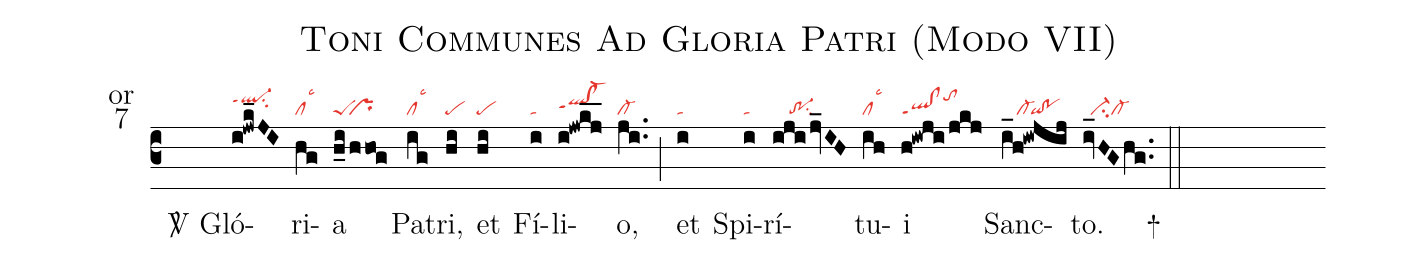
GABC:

name:Toni Communes Ad Gloria Patri (Modo VII);
office-part:or;
mode:7;
nabc-lines:1;
%%
(c3) ~() <sp>V/</sp> Gló(i!jwk_JI|ql-hjppt1su2)ri(hg|cllsc3)a(h_i/hhog|peS``pr) Pa(ig|cllsc3)tri,(hi|pe) et(hi|pe) Fí(i|ta)li(i!jwkj__|qlhh!cl-hhppt1)o,(ji..|cl-) (;) et(i|ta) Spi(i|ta)rí(ijijv_IH|////tr-1su2)tu(ih|cllsc3)i(h!iwji/jkj|ql!clppt1tohk) Sanc(i_h!iwjij|////cl-`qi!po)to.(iv_HGhg..|//ci-cl-) <sp>+</sp>(::)
